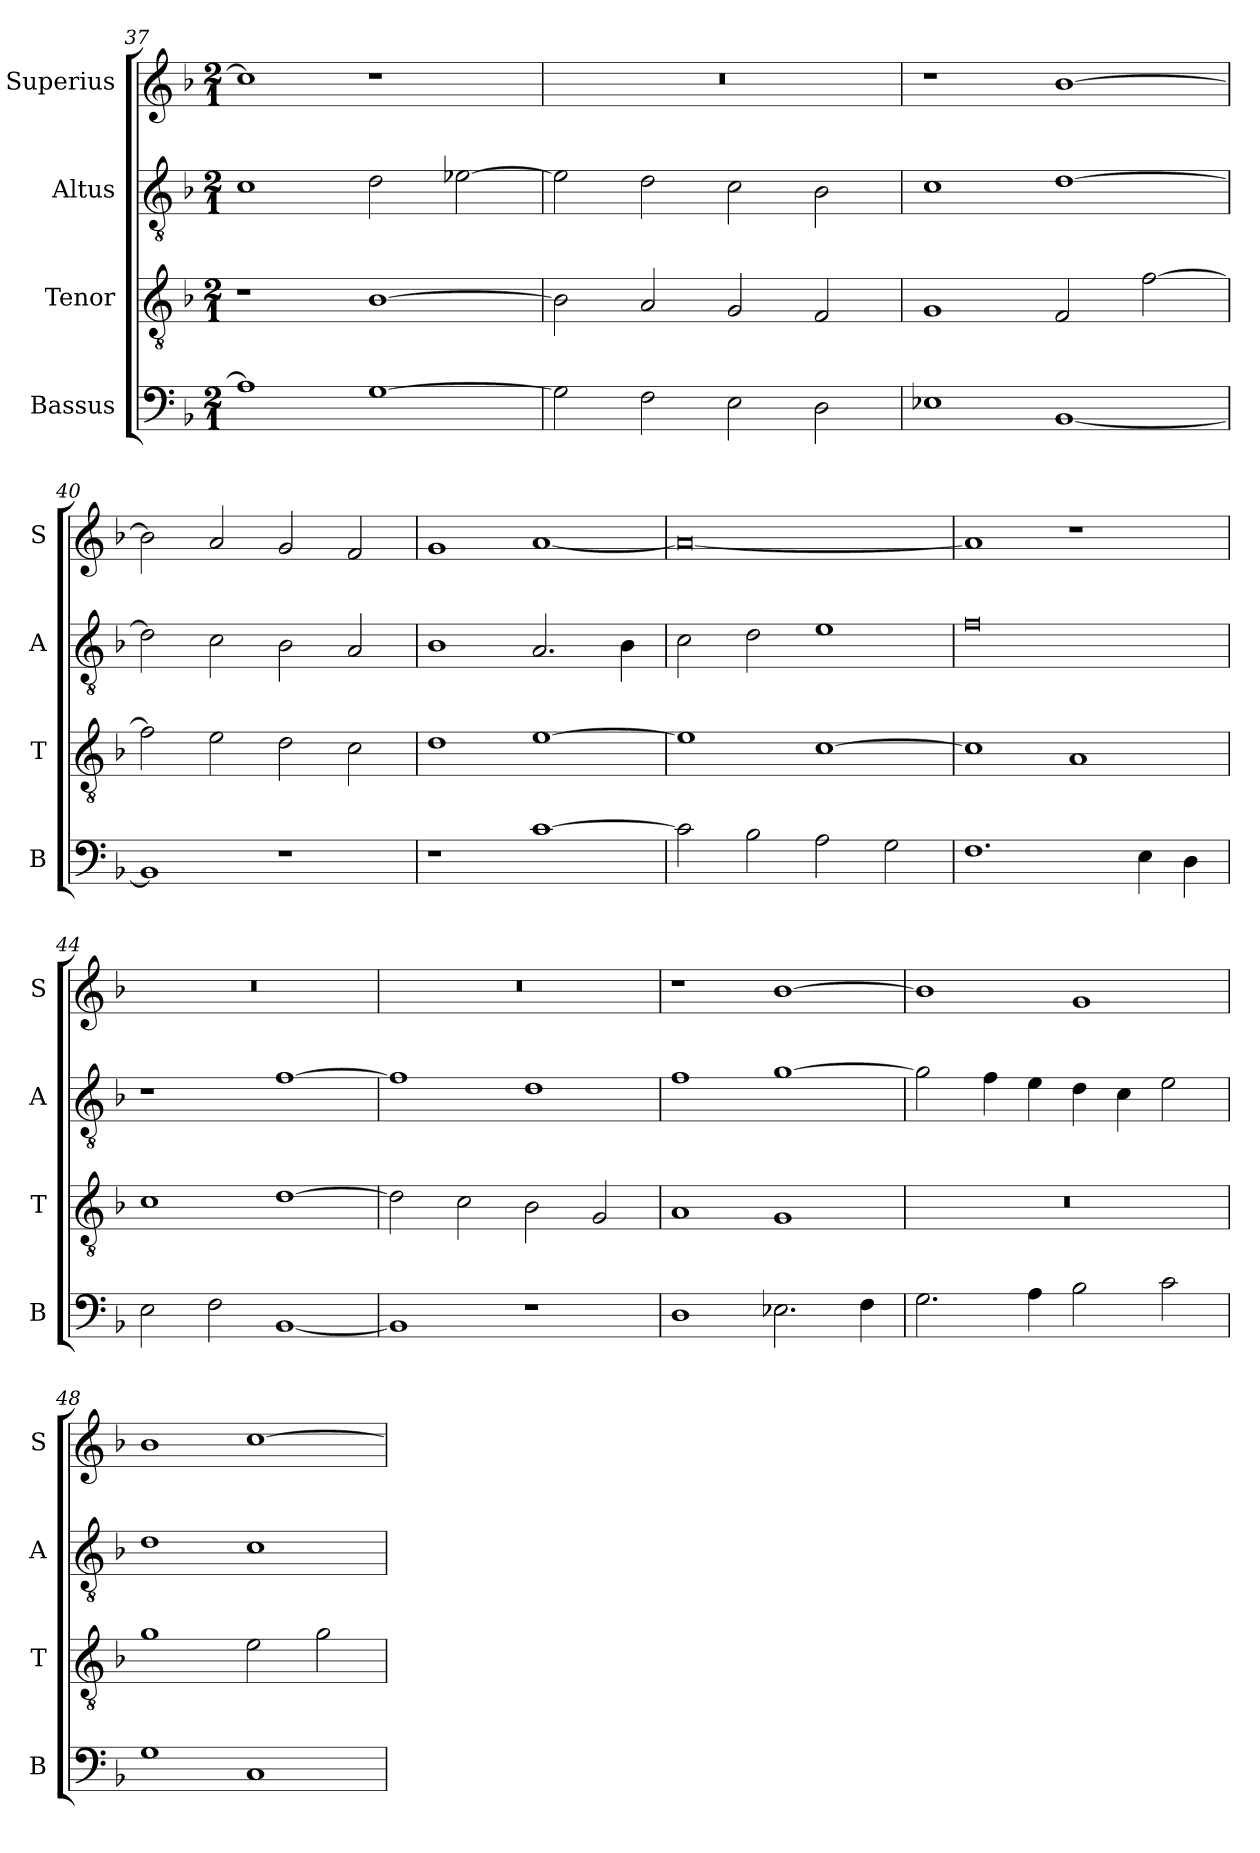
**kern	**kern	**kern	**kern
*part4	*part3	*part2	*part1
*staff4	*staff3	*staff2	*staff1
*I"Bassus	*I"Tenor	*I"Altus	*I"Superius
*I'B	*I'T	*I'A	*I'S
*clefF4	*clefGv2	*clefGv2	*clefG2
*k[b-]	*k[b-]	*k[b-]	*k[b-]
*M2/1	*M2/1	*M2/1	*M2/1
=37	=37	=37	=37
1A]	1r	1c	1cc]
[1G	[1B-	2d\	1r
.	.	[2e-X\	.
=38	=38	=38	=38
2G\]	2B-\]	2e-\]	0r
2F\	2A/	2d\	.
2E\	2G/	2c\	.
2D\	2F/	2B-\	.
=39	=39	=39	=39
1E-X	1G	1c	1r
[1BB-	2F/	[1d	[1b-
.	[2f\	.	.
=40	=40	=40	=40
1BB-]	2f\]	2d\]	2b-\]
.	2e\	2c\	2a/
1r	2d\	2B-\	2g/
.	2c\	2A/	2f/
=41	=41	=41	=41
1r	1d	1B-	1g
[1c	[1e	2.A/	[1a
.	.	4B-\	.
=42	=42	=42	=42
2c\]	1e]	2c\	0a_
2B-\	.	2d\	.
2A\	[1c	1e	.
2G\	.	.	.
=43	=43	=43	=43
1.F	1c]	0f	1a]
.	1A	.	1r
4E\	.	.	.
4D\	.	.	.
=44	=44	=44	=44
2E\	1c	1r	0r
2F\	.	.	.
[1BB-	[1d	[1f	.
=45	=45	=45	=45
1BB-]	2d\]	1f]	0r
.	2c\	.	.
1r	2B-\	1d	.
.	2G/	.	.
=46	=46	=46	=46
1D	1A	1f	1r
2.E-X\	1G	[1g	[1b-
4F\	.	.	.
=47	=47	=47	=47
2.G\	0r	2g\]	1b-]
.	.	4f\	.
4A\	.	4e\	.
2B-\	.	4d\	1g
.	.	4c\	.
2c\	.	2e\	.
=48	=48	=48	=48
1G	1g	1d	1b-
1C	2e\	1c	[1cc
.	2g\	.	.
=	=	=	=
*-	*-	*-	*-
